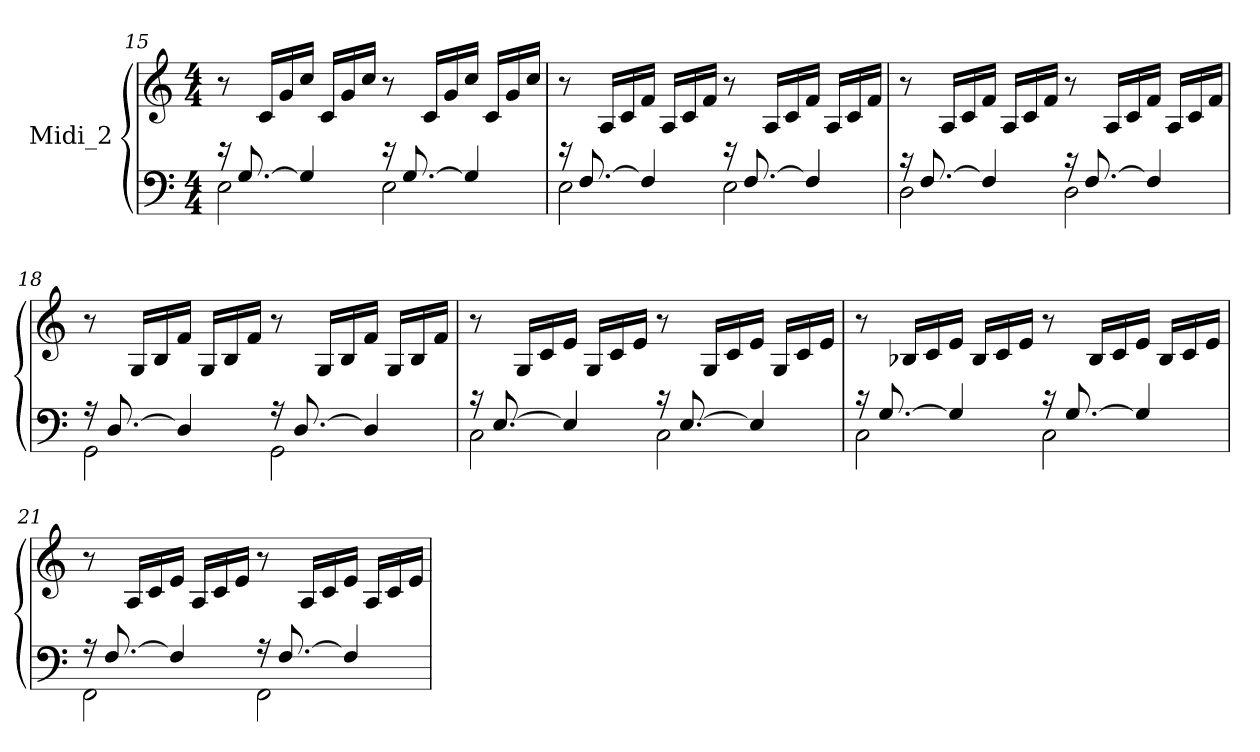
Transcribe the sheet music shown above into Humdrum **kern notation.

**kern	**kern
*part1	*part1
*staff2	*staff1
*I"Midi_2	*
!!LO:LB:g=z
*clefF4	*clefG2
*k[]	*k[]
*C:	*C:
*M4/4	*M4/4
=15	=15
*^	*
16r	2E\	8r
[8.G/	.	.
.	.	16cLL
.	.	16g
4G/]	.	16ccJJ
.	.	16cLL
.	.	16g
.	.	16ccJJ
16r	2E\	8r
[8.G/	.	.
.	.	16cLL
.	.	16g
4G/]	.	16ccJJ
.	.	16cLL
.	.	16g
.	.	16ccJJ
=16	=16	=16
16r	2E\	8r
[8.F/	.	.
.	.	16ALL
.	.	16c
4F/]	.	16fJJ
.	.	16ALL
.	.	16c
.	.	16fJJ
16r	2E\	8r
[8.F/	.	.
.	.	16ALL
.	.	16c
4F/]	.	16fJJ
.	.	16ALL
.	.	16c
.	.	16fJJ
=17	=17	=17
16r	2D\	8r
[8.F/	.	.
.	.	16ALL
.	.	16c
4F/]	.	16fJJ
.	.	16ALL
.	.	16c
.	.	16fJJ
16r	2D\	8r
[8.F/	.	.
.	.	16ALL
.	.	16c
4F/]	.	16fJJ
.	.	16ALL
.	.	16c
.	.	16fJJ
!!LO:LB:g=z
=18	=18	=18
16r	2GG\	8r
[8.D/	.	.
.	.	16GLL
.	.	16B
4D/]	.	16fJJ
.	.	16GLL
.	.	16B
.	.	16fJJ
16r	2GG\	8r
[8.D/	.	.
.	.	16GLL
.	.	16B
4D/]	.	16fJJ
.	.	16GLL
.	.	16B
.	.	16fJJ
=19	=19	=19
16r	2C\	8r
[8.E/	.	.
.	.	16GLL
.	.	16c
4E/]	.	16eJJ
.	.	16GLL
.	.	16c
.	.	16eJJ
16r	2C\	8r
[8.E/	.	.
.	.	16GLL
.	.	16c
4E/]	.	16eJJ
.	.	16GLL
.	.	16c
.	.	16eJJ
=20	=20	=20
16r	2C\	8r
[8.G/	.	.
.	.	16B-XLL
.	.	16c
4G/]	.	16eJJ
.	.	16B-LL
.	.	16c
.	.	16eJJ
16r	2C\	8r
[8.G/	.	.
.	.	16B-LL
.	.	16c
4G/]	.	16eJJ
.	.	16B-LL
.	.	16c
.	.	16eJJ
!!LO:LB:g=z
=21	=21	=21
16r	2FF\	8r
[8.F/	.	.
.	.	16ALL
.	.	16c
4F/]	.	16eJJ
.	.	16ALL
.	.	16c
.	.	16eJJ
16r	2FF\	8r
[8.F/	.	.
.	.	16ALL
.	.	16c
4F/]	.	16eJJ
.	.	16ALL
.	.	16c
.	.	16eJJ
*v	*v	*
=	=
*-	*-
